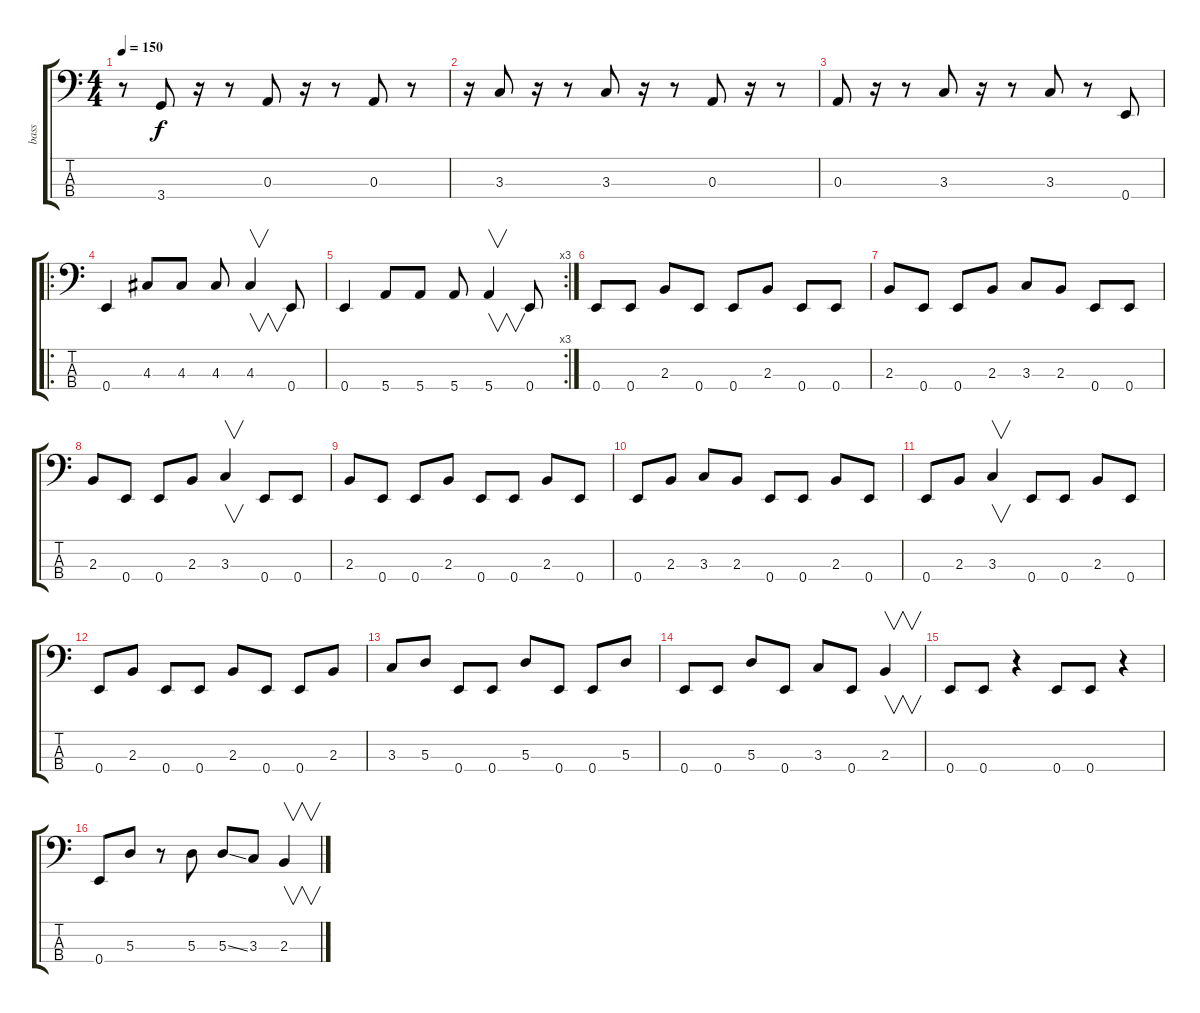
\track ("bass" "bass") {instrument electricbassfinger}
\staff {score tabs}
\tuning (G2 D2 A1 E1) {hide}
\ts (4 4)
\tempo 150
\clef f4
\ks c
r.8{dy f} 3.4.8 r.16 r.8 0.3.8 r.16 r.8 0.3.8 r.8 |
r.16 3.3.8 r.16 r.8 3.3.8 r.16 r.8 0.3.8 r.16 r.8 |
0.3.8 r.16 r.8 3.3.8 r.16 r.8 3.3.8 r.8 0.4.8 |
\ro
0.4.4 4.3.8 4.3.8 4.3.8 4.3.4{v} 0.4.8 |
\rc 3
0.4.4 5.4.8 5.4.8 5.4.8 5.4.4{v} 0.4.8 |
0.4.8 0.4.8 2.3.8 0.4.8 0.4.8 2.3.8 0.4.8 0.4.8 |
2.3.8 0.4.8 0.4.8 2.3.8 3.3.8 2.3.8 0.4.8 0.4.8 |
2.3.8 0.4.8 0.4.8 2.3.8 3.3.4{v} 0.4.8 0.4.8 |
2.3.8 0.4.8 0.4.8 2.3.8 0.4.8 0.4.8 2.3.8 0.4.8 |
0.4.8 2.3.8 3.3.8 2.3.8 0.4.8 0.4.8 2.3.8 0.4.8 |
0.4.8 2.3.8 3.3.4{v} 0.4.8 0.4.8 2.3.8 0.4.8 |
0.4.8 2.3.8 0.4.8 0.4.8 2.3.8 0.4.8 0.4.8 2.3.8 |
3.3.8 5.3.8 0.4.8 0.4.8 5.3.8 0.4.8 0.4.8 5.3.8 |
0.4.8 0.4.8 5.3.8 0.4.8 3.3.8 0.4.8 2.3.4{v} |
0.4.8 0.4.8 r.4 0.4.8 0.4.8 r.4 |
0.4.8 5.3.8 r.8 5.3.8 5.3{ss}.8 3.3.8 2.3.4{v}
